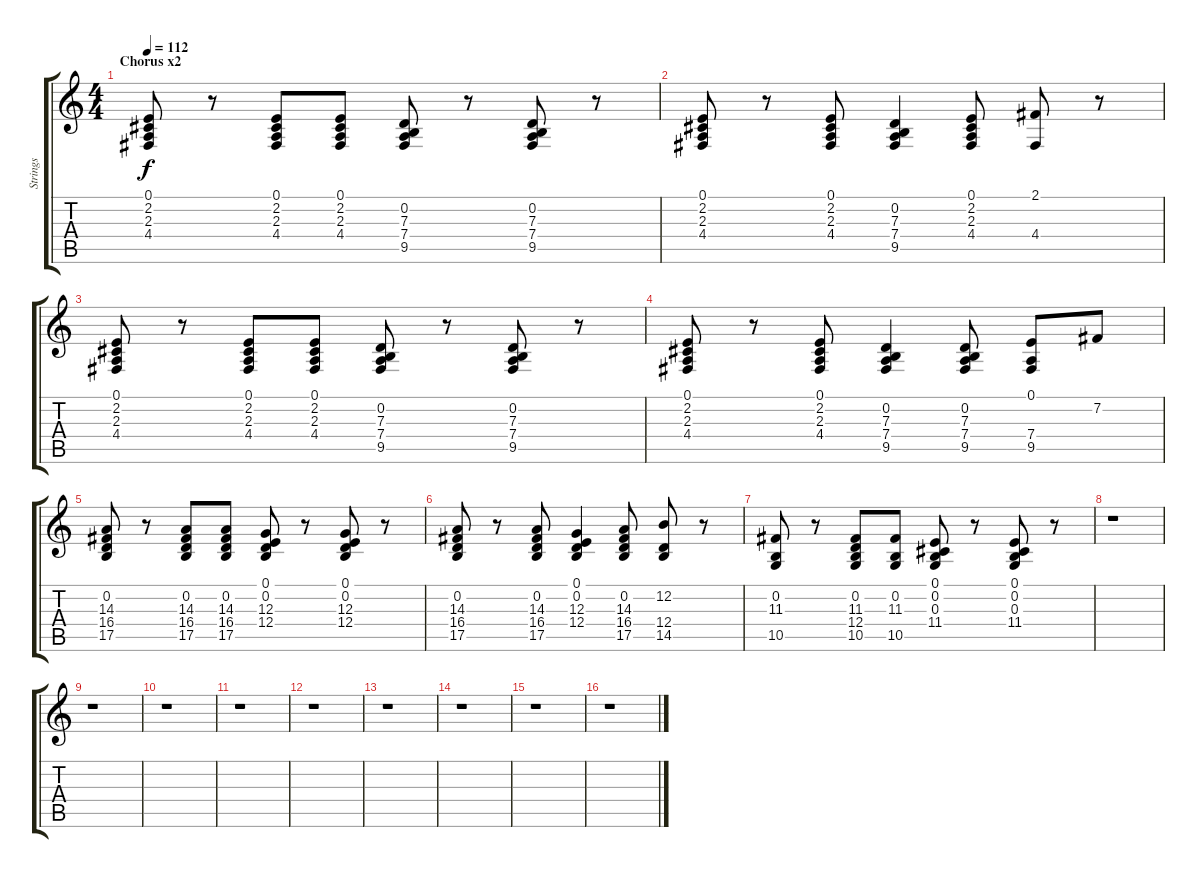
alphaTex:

\track ("Strings" "Strings") {instrument stringensemble1}
\staff {score tabs}
\tuning (E4 B3 G3 D3 A2 E2) {hide}
\ts (4 4)
\section ("" "Chorus x2")
\tempo 112
\clef g2
\ks c
(0.1 2.2 2.3 4.4).8{dy f} r.8 (0.1 2.2 2.3 4.4).8 (0.1 2.2 2.3 4.4).8 (0.2 7.3 7.4 9.5).8 r.8 (0.2 7.3 7.4 9.5).8 r.8 |
(0.1 2.2 2.3 4.4).8 r.8 (0.1 2.2 2.3 4.4).8 (0.2 7.3 7.4 9.5).4 (0.1 2.2 2.3 4.4).8 (2.1 4.4).8 r.8 |
(0.1 2.2 2.3 4.4).8 r.8 (0.1 2.2 2.3 4.4).8 (0.1 2.2 2.3 4.4).8 (0.2 7.3 7.4 9.5).8 r.8 (0.2 7.3 7.4 9.5).8 r.8 |
(0.1 2.2 2.3 4.4).8 r.8 (0.1 2.2 2.3 4.4).8 (0.2 7.3 7.4 9.5).4 (0.2 7.3 7.4 9.5).8 (0.1 7.4 9.5).8 7.2.8 |
(0.2 14.3 16.4 17.5).8 r.8 (0.2 14.3 16.4 17.5).8 (0.2 14.3 16.4 17.5).8 (0.1 0.2 12.3 12.4).8 r.8 (0.1 0.2 12.3 12.4).8 r.8 |
(0.2 14.3 16.4 17.5).8 r.8 (0.2 14.3 16.4 17.5).8 (0.1 0.2 12.3 12.4).4 (0.2 14.3 16.4 17.5).8 (12.2 12.4 14.5).8 r.8 |
(0.2 11.3 10.5).8 r.8 (0.2 11.3 12.4 10.5).8 (0.2 11.3 10.5).8 (0.1 0.2 0.3 11.4).8 r.8 (0.1 0.2 0.3 11.4).8 r.8 |
r.1 |
r.1 |
r.1 |
r.1 |
r.1 |
r.1 |
r.1 |
r.1 |
r.1
